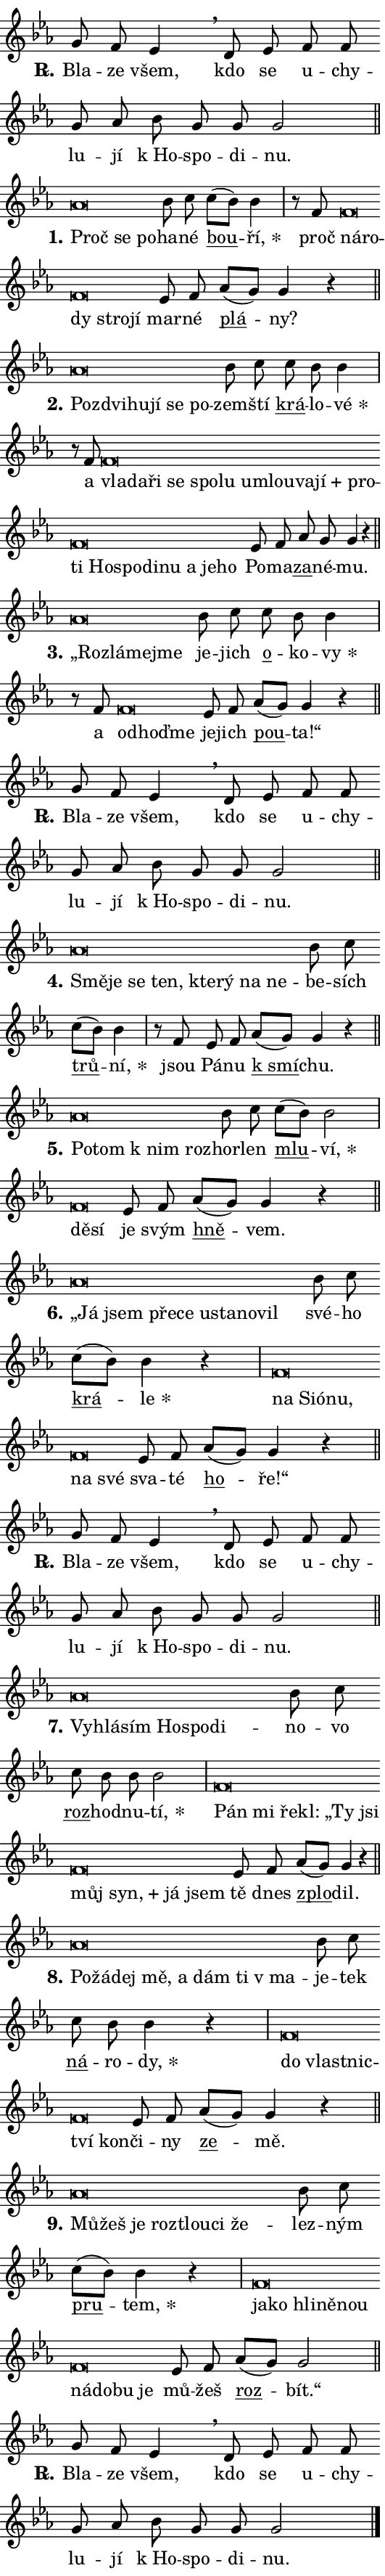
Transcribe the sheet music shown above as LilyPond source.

\version "2.24.0"
\header { tagline = "" }
\paper {
  indent = 0\cm
  top-margin = 0\cm
  right-margin = 0.13\cm % to fit lyric hyphens
  bottom-margin = 0\cm
  left-margin = 0\cm
  paper-width = 9\cm
  page-breaking = #ly:one-page-breaking
  system-system-spacing.basic-distance = #11
  score-system-spacing.basic-distance = #11
  ragged-last = ##f
}


%% Author: Thomas Morley
%% https://lists.gnu.org/archive/html/lilypond-user/2020-05/msg00002.html
#(define (line-position grob)
"Returns position of @var[grob} in current system:
   @code{'start}, if at first time-step
   @code{'end}, if at last time-step
   @code{'middle} otherwise
"
  (let* ((col (ly:item-get-column grob))
         (ln (ly:grob-object col 'left-neighbor))
         (rn (ly:grob-object col 'right-neighbor))
         (col-to-check-left (if (ly:grob? ln) ln col))
         (col-to-check-right (if (ly:grob? rn) rn col))
         (break-dir-left
           (and
             (ly:grob-property col-to-check-left 'non-musical #f)
             (ly:item-break-dir col-to-check-left)))
         (break-dir-right
           (and
             (ly:grob-property col-to-check-right 'non-musical #f)
             (ly:item-break-dir col-to-check-right))))
        (cond ((eqv? 1 break-dir-left) 'start)
              ((eqv? -1 break-dir-right) 'end)
              (else 'middle))))

#(define (tranparent-at-line-position vctor)
  (lambda (grob)
  "Relying on @code{line-position} select the relevant enry from @var{vctor}.
Used to determine transparency,"
    (case (line-position grob)
      ((end) (not (vector-ref vctor 0)))
      ((middle) (not (vector-ref vctor 1)))
      ((start) (not (vector-ref vctor 2))))))

noteHeadBreakVisibility =
#(define-music-function (break-visibility)(vector?)
"Makes @code{NoteHead}s transparent relying on @var{break-visibility}"
#{
  \override NoteHead.transparent =
    #(tranparent-at-line-position break-visibility)
#})

#(define delete-ledgers-for-transparent-note-heads
  (lambda (grob)
    "Reads whether a @code{NoteHead} is transparent.
If so this @code{NoteHead} is removed from @code{'note-heads} from
@var{grob}, which is supposed to be @code{LedgerLineSpanner}.
As a result ledgers are not printed for this @code{NoteHead}"
    (let* ((nhds-array (ly:grob-object grob 'note-heads))
           (nhds-list
             (if (ly:grob-array? nhds-array)
                 (ly:grob-array->list nhds-array)
                 '()))
           ;; Relies on the transparent-property being done before
           ;; Staff.LedgerLineSpanner.after-line-breaking is executed.
           ;; This is fragile ...
           (to-keep
             (remove
               (lambda (nhd)
                 (ly:grob-property nhd 'transparent #f))
               nhds-list)))
      ;; TODO find a better method to iterate over grob-arrays, similiar
      ;; to filter/remove etc for lists
      ;; For now rebuilt from scratch
      (set! (ly:grob-object grob 'note-heads)  '())
      (for-each
        (lambda (nhd)
          (ly:pointer-group-interface::add-grob grob 'note-heads nhd))
        to-keep))))

squashNotes = {
  \override NoteHead.X-extent = #'(-0.2 . 0.2)
  \override NoteHead.Y-extent = #'(-0.75 . 0)
  \override NoteHead.stencil =
    #(lambda (grob)
       (let ((pos (ly:grob-property grob 'staff-position)))
         (begin
           (if (< pos -7) (display "ERROR: Lower brevis then expected\n") (display ""))
           (if (<= pos -6) ly:text-interface::print ly:note-head::print))))
}
unSquashNotes = {
  \revert NoteHead.X-extent
  \revert NoteHead.Y-extent
  \revert NoteHead.stencil
}

hideNotes = \noteHeadBreakVisibility #begin-of-line-visible
unHideNotes = \noteHeadBreakVisibility #all-visible

% work-around for resetting accidentals
% https://lilypond.org/doc/v2.23/Documentation/notation/displaying-rhythms#unmetered-music
cadenzaMeasure = {
  \cadenzaOff
  \partial 1024 s1024
  \cadenzaOn
}

#(define-markup-command (accent layout props text) (markup?)
  "Underline accented syllable"
  (interpret-markup layout props
    #{\markup \override #'(offset . 4.3) \underline { #text }#}))

responsum = \markup \concat {
  "R" \hspace #-1.05 \path #0.1 #'((moveto 0 0.07) (lineto 0.9 0.8)) \hspace #0.05 "."
}

spaceSize = #0.6828661417322834 % exact space size for TeX Gyre Schola

\layout {
  \context {
    \Staff
    \remove "Time_signature_engraver"
    \override LedgerLineSpanner.after-line-breaking = #delete-ledgers-for-transparent-note-heads
  }
  \context {
    \Lyrics {
      \override LyricSpace.minimum-distance = \spaceSize
      \override LyricText.font-name = #"TeX Gyre Schola"
      \override LyricText.font-size = 1
      \override StanzaNumber.font-name = #"TeX Gyre Schola Bold"
      \override StanzaNumber.font-size = 1
    }
  }
  \context {
    \Score 
    \override NoteHead.text =
      #(lambda (grob) 
        (let ((pos (ly:grob-property grob 'staff-position)))
          #{\markup {
            \combine
              \halign #-0.55 \raise #(if (= pos -6) 0 0.5) \override #'(thickness . 2) \draw-line #'(3.2 . 0)
              \musicglyph "noteheads.sM1"
          }#}))
  }
}

% magnetic-lyrics.ily
%
%   written by
%     Jean Abou Samra <jean@abou-samra.fr>
%     Werner Lemberg <wl@gnu.org>
%
%   adapted by
%     Jiri Hon <jiri.hon@gmail.com>
%
% Version 2022-Apr-15

% https://www.mail-archive.com/lilypond-user@gnu.org/msg149350.html

#(define (Left_hyphen_pointer_engraver context)
   "Collect syllable-hyphen-syllable occurrences in lyrics and store
them in properties.  This engraver only looks to the left.  For
example, if the lyrics input is @code{foo -- bar}, it does the
following.

@itemize @bullet
@item
Set the @code{text} property of the @code{LyricHyphen} grob between
@q{foo} and @q{bar} to @code{foo}.

@item
Set the @code{left-hyphen} property of the @code{LyricText} grob with
text @q{foo} to the @code{LyricHyphen} grob between @q{foo} and
@q{bar}.
@end itemize

Use this auxiliary engraver in combination with the
@code{lyric-@/text::@/apply-@/magnetic-@/offset!} hook."
   (let ((hyphen #f)
         (text #f))
     (make-engraver
      (acknowledgers
       ((lyric-syllable-interface engraver grob source-engraver)
        (set! text grob)))
      (end-acknowledgers
       ((lyric-hyphen-interface engraver grob source-engraver)
        ;(when (not (grob::has-interface grob 'lyric-space-interface))
          (set! hyphen grob)));)
      ((stop-translation-timestep engraver)
       (when (and text hyphen)
         (ly:grob-set-object! text 'left-hyphen hyphen))
       (set! text #f)
       (set! hyphen #f)))))

#(define (lyric-text::apply-magnetic-offset! grob)
   "If the space between two syllables is less than the value in
property @code{LyricText@/.details@/.squash-threshold}, move the right
syllable to the left so that it gets concatenated with the left
syllable.

Use this function as a hook for
@code{LyricText@/.after-@/line-@/breaking} if the
@code{Left_@/hyphen_@/pointer_@/engraver} is active."
   (let ((hyphen (ly:grob-object grob 'left-hyphen #f)))
     (when hyphen
       (let ((left-text (ly:spanner-bound hyphen LEFT)))
         (when (grob::has-interface left-text 'lyric-syllable-interface)
           (let* ((common (ly:grob-common-refpoint grob left-text X))
                  (this-x-ext (ly:grob-extent grob common X))
                  (left-x-ext
                   (begin
                     ;; Trigger magnetism for left-text.
                     (ly:grob-property left-text 'after-line-breaking)
                     (ly:grob-extent left-text common X)))
                  ;; `delta` is the gap width between two syllables.
                  (delta (- (interval-start this-x-ext)
                            (interval-end left-x-ext)))
                  (details (ly:grob-property grob 'details))
                  (threshold (assoc-get 'squash-threshold details 0.2)))
             (when (< delta threshold)
               (let* (;; We have to manipulate the input text so that
                      ;; ligatures crossing syllable boundaries are not
                      ;; disabled.  For languages based on the Latin
                      ;; script this is essentially a beautification.
                      ;; However, for non-Western scripts it can be a
                      ;; necessity.
                      (lt (ly:grob-property left-text 'text))
                      (rt (ly:grob-property grob 'text))
                      (is-space (grob::has-interface hyphen 'lyric-space-interface))
                      (space (if is-space " " ""))
                      (extra-delta (if is-space spaceSize 0))
                      ;; Append new syllable.
                      (ltrt-space (if (and (string? lt) (string? rt))
                                (string-append lt space rt)
                                (make-concat-markup (list lt space rt))))
                      ;; Right-align `ltrt` to the right side.
                      (ltrt-space-markup (grob-interpret-markup
                               grob
                               (make-translate-markup
                                (cons (interval-length this-x-ext) 0)
                                (make-right-align-markup ltrt-space)))))
                 (begin
                   ;; Don't print `left-text`.
                   (ly:grob-set-property! left-text 'stencil #f)
                   ;; Set text and stencil (which holds all collected
                   ;; syllables so far) and shift it to the left.
                   (ly:grob-set-property! grob 'text ltrt-space)
                   (ly:grob-set-property! grob 'stencil ltrt-space-markup)
                   (ly:grob-translate-axis! grob (- (- delta extra-delta)) X))))))))))


#(define (lyric-hyphen::displace-bounds-first grob)
   ;; Make very sure this callback isn't triggered too early.
   (let ((left (ly:spanner-bound grob LEFT))
         (right (ly:spanner-bound grob RIGHT)))
     (ly:grob-property left 'after-line-breaking)
     (ly:grob-property right 'after-line-breaking)
     (ly:lyric-hyphen::print grob)))

squashThreshold = #0.4

\layout {
  \context {
    \Lyrics
    \consists #Left_hyphen_pointer_engraver
    \override LyricText.after-line-breaking =
      #lyric-text::apply-magnetic-offset!
    \override LyricHyphen.stencil = #lyric-hyphen::displace-bounds-first
    \override LyricText.details.squash-threshold = \squashThreshold
    \override LyricHyphen.minimum-distance = 0
    \override LyricHyphen.minimum-length = \squashThreshold
  }
}

squashText = \override LyricText.details.squash-threshold = 9999
unSquashText = \override LyricText.details.squash-threshold = \squashThreshold

leftText = \override LyricText.self-alignment-X = #LEFT
unLeftText = \revert LyricText.self-alignment-X

starOffset = #(lambda (grob) 
                (let ((x_offset (ly:self-alignment-interface::aligned-on-x-parent grob)))
                  (if (= x_offset 0) 0 (+ x_offset 1.2))))

star = #(define-music-function (syllable)(string?)
"Append star separator at the end of a syllable"
#{
  \once \override LyricText.X-offset = #starOffset
  \lyricmode { \markup {
    #syllable
    \override #'((font-name . "TeX Gyre Schola Bold")) \hspace #0.2 \lower #0.65 \larger "*"
  } }
#})

starAccent = #(define-music-function (syllable)(string?)
"Append star separator at the end of a syllable and make accent"
#{
  \once \override LyricText.X-offset = #starOffset
  \lyricmode { \markup {
    \accent #syllable
    \override #'((font-name . "TeX Gyre Schola Bold")) \hspace #0.2 \lower #0.65 \larger "*"
  } }
#})

breath = #(define-music-function (syllable)(string?)
"Append breathing indicator at the end of a syllable"
#{
  \lyricmode { \markup { #syllable "+" } }
#})

optionalBreath = #(define-music-function (syllable)(string?)
"Append optional breathing indicator at the end of a syllable"
#{
  \lyricmode { \markup { #syllable "(+)" } }
#})


\score {
    <<
        \new Voice = "melody" { \cadenzaOn \key es \major \relative { g'8 f es4 \breathe d8 es \bar "" f f \bar "" g as \bar "" bes g g g2 \cadenzaMeasure \bar "||" \break } }
        \new Lyrics \lyricsto "melody" { \lyricmode { \set stanza = \responsum
Bla -- ze všem, kdo se u -- chy -- lu -- jí "k Ho" -- spo -- di -- nu. } }
    >>
    \layout {}
}

\score {
    <<
        \new Voice = "melody" { \cadenzaOn \key es \major \relative { \squashNotes as'\breve*1/16 \hideNotes \breve*1/16 \breve*1/16 \bar "" \unHideNotes \unSquashNotes bes8 c \bar "" c[( bes)] bes4 \cadenzaMeasure \bar "|" r8 f8 \squashNotes f\breve*1/16 \hideNotes \breve*1/16 \bar "" \breve*1/16 \bar "" \breve*1/16 \breve*1/16 \bar "" \unHideNotes \unSquashNotes es8 f \bar "" as[( g)] g4 r \cadenzaMeasure \bar "||" \break } }
        \new Lyrics \lyricsto "melody" { \lyricmode { \set stanza = "1."
\leftText Proč \squashText se po -- \unLeftText \unSquashText ha -- né \markup \accent bou -- \star ří, proč \leftText ná -- \squashText ro -- dy stro -- jí \unLeftText \unSquashText mar -- né \markup \accent plá -- ny? } }
    >>
    \layout {}
}

\score {
    <<
        \new Voice = "melody" { \cadenzaOn \key es \major \relative { \squashNotes as'\breve*1/16 \hideNotes \breve*1/16 \bar "" \breve*1/16 \bar "" \breve*1/16 \bar "" \breve*1/16 \breve*1/16 \bar "" \unHideNotes \unSquashNotes bes8 c \bar "" c bes bes4 \cadenzaMeasure \bar "|" r8 f8 \squashNotes f\breve*1/16 \hideNotes \breve*1/16 \bar "" \breve*1/16 \bar "" \breve*1/16 \bar "" \breve*1/16 \bar "" \breve*1/16 \bar "" \breve*1/16 \bar "" \breve*1/16 \bar "" \breve*1/16 \bar "" \breve*1/16 \bar "" \breve*1/16 \bar "" \breve*1/16 \bar "" \breve*1/16 \bar "" \breve*1/16 \bar "" \breve*1/16 \bar "" \breve*1/16 \bar "" \breve*1/16 \bar "" \breve*1/16 \breve*1/16 \bar "" \unHideNotes \unSquashNotes es8 f \bar "" as g g4 r \cadenzaMeasure \bar "||" \break } }
        \new Lyrics \lyricsto "melody" { \lyricmode { \set stanza = "2."
\leftText Po -- \squashText zdvi -- hu -- jí se po -- \unLeftText \unSquashText zem -- ští \markup \accent krá -- lo -- \star vé a \leftText vla -- \squashText da -- ři se spo -- lu u -- mlou -- va -- \breath "jí" pro -- ti Ho -- spo -- di -- nu a je -- ho \unLeftText \unSquashText Po -- ma -- \markup \accent za -- né -- mu. } }
    >>
    \layout {}
}

\score {
    <<
        \new Voice = "melody" { \cadenzaOn \key es \major \relative { \squashNotes as'\breve*1/16 \hideNotes \breve*1/16 \bar "" \breve*1/16 \breve*1/16 \bar "" \unHideNotes \unSquashNotes bes8 c \bar "" c bes bes4 \cadenzaMeasure \bar "|" r8 f8 \squashNotes f\breve*1/16 \hideNotes \breve*1/16 \breve*1/16 \bar "" \unHideNotes \unSquashNotes es8 f \bar "" as[( g)] g4 r \cadenzaMeasure \bar "||" \break } }
        \new Lyrics \lyricsto "melody" { \lyricmode { \set stanza = "3."
\leftText „Roz -- \squashText lá -- mej -- me \unLeftText \unSquashText je -- jich \markup \accent o -- ko -- \star vy a \leftText od -- \squashText ho -- ďme \unLeftText \unSquashText je -- jich \markup \accent pou -- ta!“ } }
    >>
    \layout {}
}

\score {
    <<
        \new Voice = "melody" { \cadenzaOn \key es \major \relative { g'8 f es4 \breathe d8 es \bar "" f f \bar "" g as \bar "" bes g g g2 \cadenzaMeasure \bar "||" \break } }
        \new Lyrics \lyricsto "melody" { \lyricmode { \set stanza = \responsum
Bla -- ze všem, kdo se u -- chy -- lu -- jí "k Ho" -- spo -- di -- nu. } }
    >>
    \layout {}
}

\score {
    <<
        \new Voice = "melody" { \cadenzaOn \key es \major \relative { \squashNotes as'\breve*1/16 \hideNotes \breve*1/16 \bar "" \breve*1/16 \bar "" \breve*1/16 \bar "" \breve*1/16 \bar "" \breve*1/16 \bar "" \breve*1/16 \breve*1/16 \bar "" \unHideNotes \unSquashNotes bes8 c \bar "" c[( bes)] bes4 \cadenzaMeasure \bar "|" r8 f8 es8 f \bar "" as[( g)] g4 r \cadenzaMeasure \bar "||" \break } }
        \new Lyrics \lyricsto "melody" { \lyricmode { \set stanza = "4."
\leftText Smě -- \squashText je se ten, kte -- rý na ne -- \unLeftText \unSquashText be -- sích \markup \accent trů -- \star ní, jsou Pá -- nu \markup \accent "k smí" -- chu. } }
    >>
    \layout {}
}

\score {
    <<
        \new Voice = "melody" { \cadenzaOn \key es \major \relative { \squashNotes as'\breve*1/16 \hideNotes \breve*1/16 \bar "" \breve*1/16 \breve*1/16 \bar "" \unHideNotes \unSquashNotes bes8 c \bar "" c[( bes)] bes2 \cadenzaMeasure \bar "|" \squashNotes f\breve*1/16 \hideNotes \breve*1/16 \bar "" \unHideNotes \unSquashNotes es8 f \bar "" as[( g)] g4 r \cadenzaMeasure \bar "||" \break } }
        \new Lyrics \lyricsto "melody" { \lyricmode { \set stanza = "5."
\leftText Po -- \squashText tom "k nim" roz -- \unLeftText \unSquashText hor -- len \markup \accent mlu -- \star ví, \leftText dě -- \squashText sí \unLeftText \unSquashText je svým \markup \accent hně -- vem. } }
    >>
    \layout {}
}

\score {
    <<
        \new Voice = "melody" { \cadenzaOn \key es \major \relative { \squashNotes as'\breve*1/16 \hideNotes \breve*1/16 \bar "" \breve*1/16 \bar "" \breve*1/16 \bar "" \breve*1/16 \bar "" \breve*1/16 \bar "" \breve*1/16 \breve*1/16 \bar "" \unHideNotes \unSquashNotes bes8 c \bar "" c[( bes)] bes4 r \cadenzaMeasure \bar "|" \squashNotes f\breve*1/16 \hideNotes \breve*1/16 \bar "" \breve*1/16 \bar "" \breve*1/16 \bar "" \breve*1/16 \breve*1/16 \bar "" \unHideNotes \unSquashNotes es8 f \bar "" as[( g)] g4 r \cadenzaMeasure \bar "||" \break } }
        \new Lyrics \lyricsto "melody" { \lyricmode { \set stanza = "6."
\leftText „Já \squashText jsem pře -- ce u -- sta -- no -- vil \unLeftText \unSquashText své -- ho \markup \accent krá -- \star le \leftText na \squashText Si -- ó -- nu, na své \unLeftText \unSquashText sva -- té \markup \accent ho -- ře!“ } }
    >>
    \layout {}
}

\score {
    <<
        \new Voice = "melody" { \cadenzaOn \key es \major \relative { g'8 f es4 \breathe d8 es \bar "" f f \bar "" g as \bar "" bes g g g2 \cadenzaMeasure \bar "||" \break } }
        \new Lyrics \lyricsto "melody" { \lyricmode { \set stanza = \responsum
Bla -- ze všem, kdo se u -- chy -- lu -- jí "k Ho" -- spo -- di -- nu. } }
    >>
    \layout {}
}

\score {
    <<
        \new Voice = "melody" { \cadenzaOn \key es \major \relative { \squashNotes as'\breve*1/16 \hideNotes \breve*1/16 \bar "" \breve*1/16 \bar "" \breve*1/16 \bar "" \breve*1/16 \breve*1/16 \bar "" \unHideNotes \unSquashNotes bes8 c \bar "" c bes bes bes2 \cadenzaMeasure \bar "|" \squashNotes f\breve*1/16 \hideNotes \breve*1/16 \bar "" \breve*1/16 \bar "" \breve*1/16 \bar "" \breve*1/16 \bar "" \breve*1/16 \bar "" \breve*1/16 \bar "" \breve*1/16 \bar "" \breve*1/16 \breve*1/16 \bar "" \unHideNotes \unSquashNotes es8 f \bar "" as[( g)] g4 r \cadenzaMeasure \bar "||" \break } }
        \new Lyrics \lyricsto "melody" { \lyricmode { \set stanza = "7."
\leftText Vy -- \squashText hlá -- sím Ho -- spo -- di -- \unLeftText \unSquashText no -- vo \markup \accent roz -- hod -- nu -- \star tí, \leftText Pán \squashText mi ře -- kl: „Ty jsi můj \breath "syn," já jsem \unLeftText \unSquashText tě dnes \markup \accent zplo -- dil. } }
    >>
    \layout {}
}

\score {
    <<
        \new Voice = "melody" { \cadenzaOn \key es \major \relative { \squashNotes as'\breve*1/16 \hideNotes \breve*1/16 \bar "" \breve*1/16 \bar "" \breve*1/16 \bar "" \breve*1/16 \bar "" \breve*1/16 \bar "" \breve*1/16 \breve*1/16 \bar "" \unHideNotes \unSquashNotes bes8 c \bar "" c bes bes4 r \cadenzaMeasure \bar "|" \squashNotes f\breve*1/16 \hideNotes \breve*1/16 \bar "" \breve*1/16 \bar "" \breve*1/16 \breve*1/16 \bar "" \unHideNotes \unSquashNotes es8 f \bar "" as[( g)] g4 r \cadenzaMeasure \bar "||" \break } }
        \new Lyrics \lyricsto "melody" { \lyricmode { \set stanza = "8."
\leftText Po -- \squashText žá -- dej mě, a dám ti "v ma" -- \unLeftText \unSquashText je -- tek \markup \accent ná -- ro -- \star dy, \leftText do \squashText vlast -- nic -- tví kon -- \unLeftText \unSquashText či -- ny \markup \accent ze -- mě. } }
    >>
    \layout {}
}

\score {
    <<
        \new Voice = "melody" { \cadenzaOn \key es \major \relative { \squashNotes as'\breve*1/16 \hideNotes \breve*1/16 \bar "" \breve*1/16 \bar "" \breve*1/16 \bar "" \breve*1/16 \bar "" \breve*1/16 \breve*1/16 \bar "" \unHideNotes \unSquashNotes bes8 c \bar "" c[( bes)] bes4 r \cadenzaMeasure \bar "|" \squashNotes f\breve*1/16 \hideNotes \breve*1/16 \bar "" \breve*1/16 \bar "" \breve*1/16 \bar "" \breve*1/16 \bar "" \breve*1/16 \bar "" \breve*1/16 \bar "" \breve*1/16 \breve*1/16 \bar "" \unHideNotes \unSquashNotes es8 f \bar "" as[( g)] g2 \cadenzaMeasure \bar "||" \break } }
        \new Lyrics \lyricsto "melody" { \lyricmode { \set stanza = "9."
\leftText Mů -- \squashText žeš je roz -- tlou -- ci že -- \unLeftText \unSquashText lez -- ným \markup \accent pru -- \star tem, \leftText ja -- \squashText ko hli -- ně -- nou ná -- do -- bu je \unLeftText \unSquashText mů -- žeš \markup \accent roz -- bít.“ } }
    >>
    \layout {}
}

\score {
    <<
        \new Voice = "melody" { \cadenzaOn \key es \major \relative { g'8 f es4 \breathe d8 es \bar "" f f \bar "" g as \bar "" bes g g g2 \cadenzaMeasure \bar "||" \break } \bar "|." }
        \new Lyrics \lyricsto "melody" { \lyricmode { \set stanza = \responsum
Bla -- ze všem, kdo se u -- chy -- lu -- jí "k Ho" -- spo -- di -- nu. } }
    >>
    \layout {}
}
